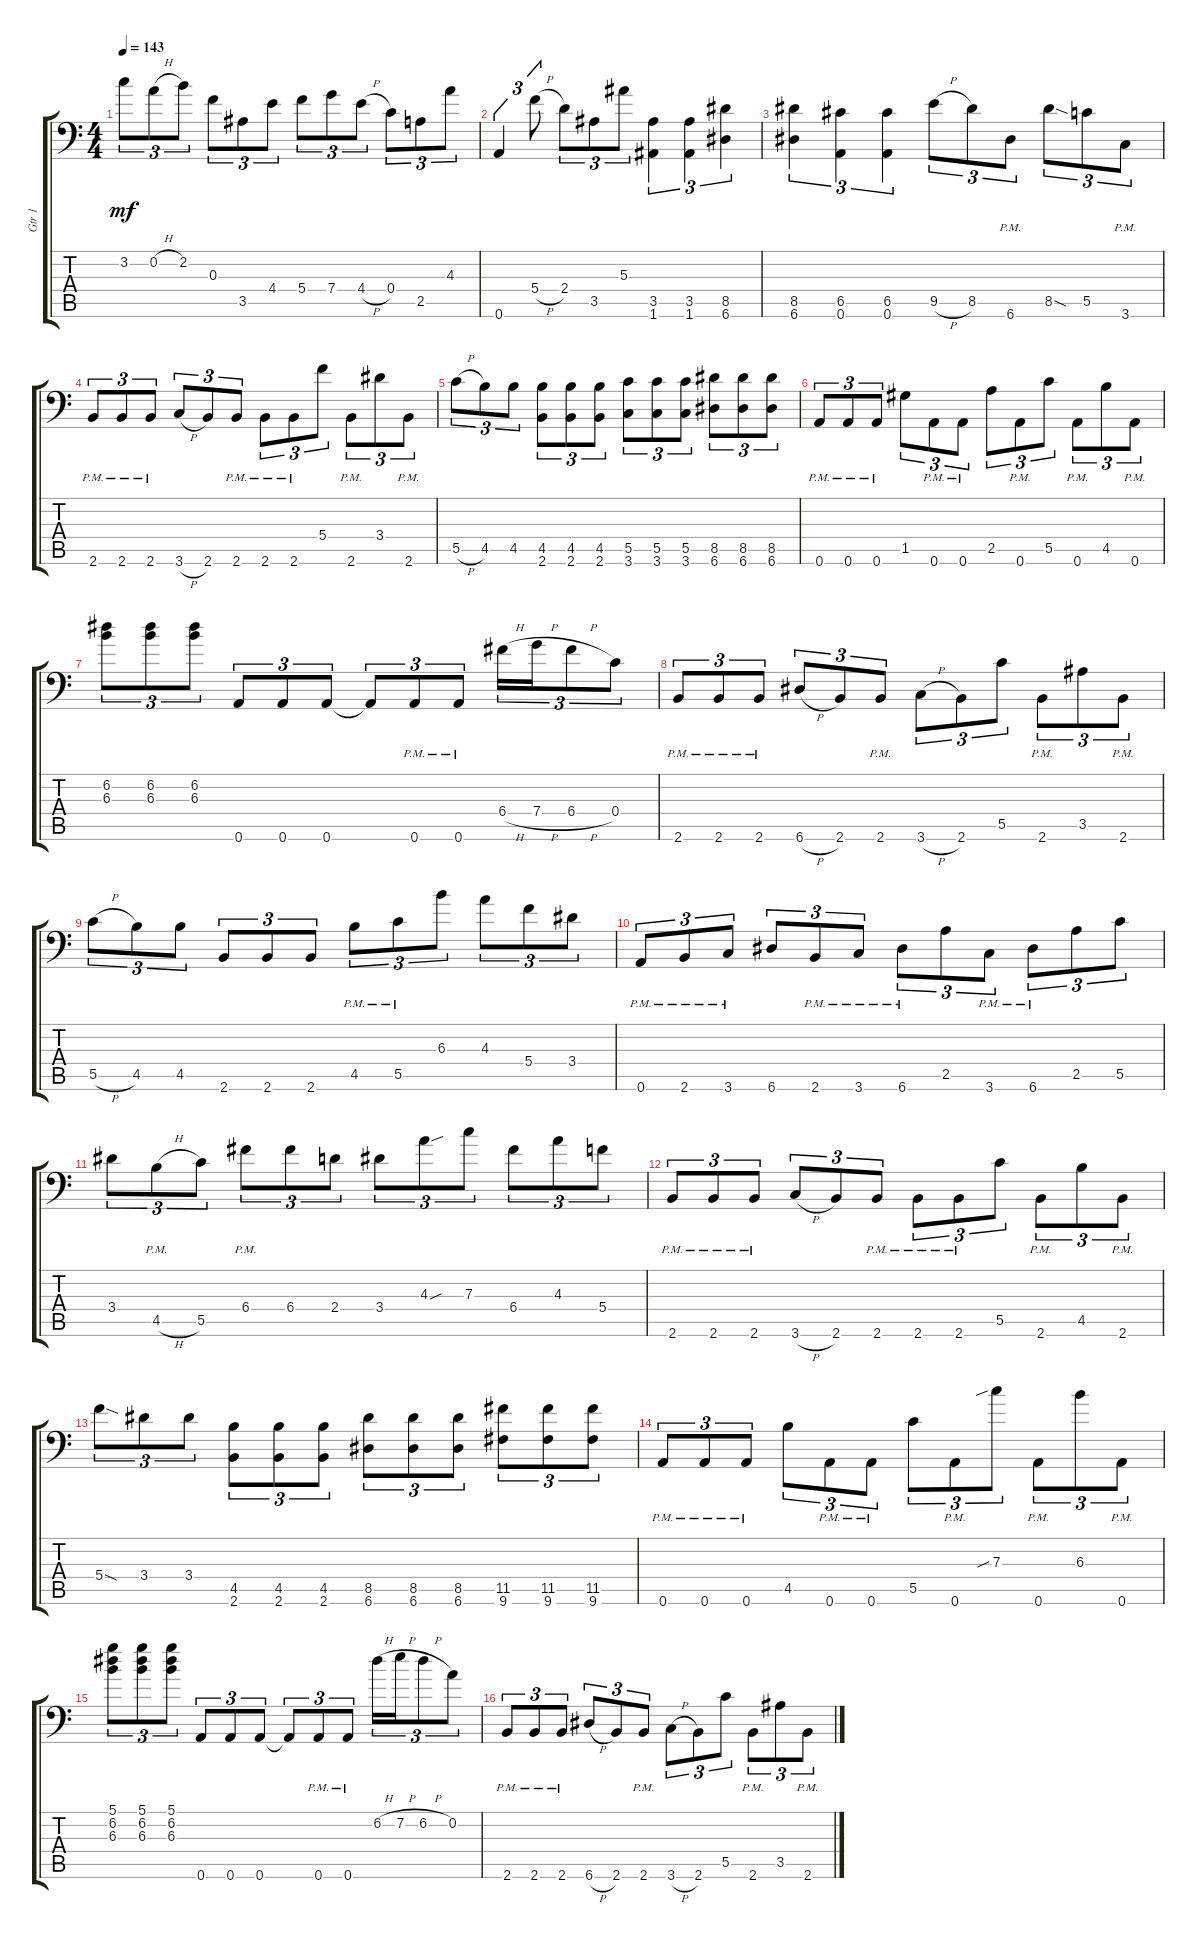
\track ("Gtr 1" "Gtr 1") {instrument electricguitarclean}
\staff {score tabs}
\tuning (D4 A3 F3 C3 G2 A1) {hide}
\ts (4 4)
\tempo 143
\clef f4
\ks c
3.2.8{tu (3 2) dy mf} 0.2{h}.8{tu (3 2)} 2.2.8{tu (3 2)} 0.3.8{tu (3 2)} 3.5.8{tu (3 2)} 4.4.8{tu (3 2)} 5.4.8{tu (3 2)} 7.4.8{tu (3 2)} 4.4{h}.8{tu (3 2)} 0.4.8{tu (3 2)} 2.5.8{tu (3 2)} 4.3.8{tu (3 2)} |
0.6.4{tu (3 2)} 5.4{h}.8{tu (3 2)} 2.4.8{tu (3 2)} 3.5.8{tu (3 2)} 5.3.8{tu (3 2)} (3.5 1.6).4{tu (3 2)} (3.5 1.6).4{tu (3 2)} (8.5 6.6).4{tu (3 2)} |
(8.5 6.6).4{tu (3 2)} (6.5 0.6).4{tu (3 2)} (6.5 0.6).4{tu (3 2)} 9.5{h}.8{tu (3 2)} 8.5.8{tu (3 2)} 6.6{pm}.8{tu (3 2)} 8.5{sod}.8{tu (3 2)} 5.5.8{tu (3 2)} 3.6{pm}.8{tu (3 2)} |
2.6{pm}.8{tu (3 2)} 2.6{pm}.8{tu (3 2)} 2.6{pm}.8{tu (3 2)} 3.6{h}.8{tu (3 2)} 2.6.8{tu (3 2)} 2.6{pm}.8{tu (3 2)} 2.6{pm}.8{tu (3 2)} 2.6{pm}.8{tu (3 2)} 5.4.8{tu (3 2)} 2.6{pm}.8{tu (3 2)} 3.4.8{tu (3 2)} 2.6{pm}.8{tu (3 2)} |
5.5{h}.8{tu (3 2)} 4.5.8{tu (3 2)} 4.5.8{tu (3 2)} (4.5 2.6).8{tu (3 2)} (4.5 2.6).8{tu (3 2)} (4.5 2.6).8{tu (3 2)} (5.5 3.6).8{tu (3 2)} (5.5 3.6).8{tu (3 2)} (5.5 3.6).8{tu (3 2)} (8.5 6.6).8{tu (3 2)} (8.5 6.6).8{tu (3 2)} (8.5 6.6).8{tu (3 2)} |
0.6{pm}.8{tu (3 2)} 0.6{pm}.8{tu (3 2)} 0.6{pm}.8{tu (3 2)} 1.5.8{tu (3 2)} 0.6{pm}.8{tu (3 2)} 0.6{pm}.8{tu (3 2)} 2.5.8{tu (3 2)} 0.6{pm}.8{tu (3 2)} 5.5.8{tu (3 2)} 0.6{pm}.8{tu (3 2)} 4.5.8{tu (3 2)} 0.6{pm}.8{tu (3 2)} |
(6.2 6.3).8{tu (3 2)} (6.2 6.3).8{tu (3 2)} (6.2 6.3).8{tu (3 2)} 0.6.8{tu (3 2)} 0.6.8{tu (3 2)} 0.6.8{tu (3 2)} 0.6{t}.8{tu (3 2)} 0.6{pm}.8{tu (3 2)} 0.6{pm}.8{tu (3 2)} 6.4{h}.16{tu (3 2)} 7.4{h}.16{tu (3 2)} 6.4{h}.8{tu (3 2)} 0.4.8{tu (3 2)} |
2.6{pm}.8{tu (3 2)} 2.6{pm}.8{tu (3 2)} 2.6{pm}.8{tu (3 2)} 6.6{h}.8{tu (3 2)} 2.6.8{tu (3 2)} 2.6{pm}.8{tu (3 2)} 3.6{h}.8{tu (3 2)} 2.6.8{tu (3 2)} 5.5.8{tu (3 2)} 2.6{pm}.8{tu (3 2)} 3.5.8{tu (3 2)} 2.6{pm}.8{tu (3 2)} |
5.5{h}.8{tu (3 2)} 4.5.8{tu (3 2)} 4.5.8{tu (3 2)} 2.6.8{tu (3 2)} 2.6.8{tu (3 2)} 2.6.8{tu (3 2)} 4.5{pm}.8{tu (3 2)} 5.5{pm}.8{tu (3 2)} 6.3.8{tu (3 2)} 4.3.8{tu (3 2)} 5.4.8{tu (3 2)} 3.4.8{tu (3 2)} |
0.6{pm}.8{tu (3 2)} 2.6{pm}.8{tu (3 2)} 3.6{pm}.8{tu (3 2)} 6.6.8{tu (3 2)} 2.6{pm}.8{tu (3 2)} 3.6{pm}.8{tu (3 2)} 6.6{pm}.8{tu (3 2)} 2.5.8{tu (3 2)} 3.6{pm}.8{tu (3 2)} 6.6{pm}.8{tu (3 2)} 2.5.8{tu (3 2)} 5.5.8{tu (3 2)} |
3.4.8{tu (3 2)} 4.5{h pm}.8{tu (3 2)} 5.5.8{tu (3 2)} 6.4{pm}.8{tu (3 2)} 6.4.8{tu (3 2)} 2.4.8{tu (3 2)} 3.4.8{tu (3 2)} 4.3{sou}.8{tu (3 2)} 7.3.8{tu (3 2)} 6.4.8{tu (3 2)} 4.3.8{tu (3 2)} 5.4.8{tu (3 2)} |
2.6{pm}.8{tu (3 2)} 2.6{pm}.8{tu (3 2)} 2.6{pm}.8{tu (3 2)} 3.6{h}.8{tu (3 2)} 2.6.8{tu (3 2)} 2.6{pm}.8{tu (3 2)} 2.6{pm}.8{tu (3 2)} 2.6{pm}.8{tu (3 2)} 5.5.8{tu (3 2)} 2.6{pm}.8{tu (3 2)} 4.5.8{tu (3 2)} 2.6{pm}.8{tu (3 2)} |
5.4{sod}.8{tu (3 2)} 3.4.8{tu (3 2)} 3.4.8{tu (3 2)} (4.5 2.6).8{tu (3 2)} (4.5 2.6).8{tu (3 2)} (4.5 2.6).8{tu (3 2)} (8.5 6.6).8{tu (3 2)} (8.5 6.6).8{tu (3 2)} (8.5 6.6).8{tu (3 2)} (11.5 9.6).8{tu (3 2)} (11.5 9.6).8{tu (3 2)} (11.5 9.6).8{tu (3 2)} |
0.6{pm}.8{tu (3 2)} 0.6{pm}.8{tu (3 2)} 0.6{pm}.8{tu (3 2)} 4.5.8{tu (3 2)} 0.6{pm}.8{tu (3 2)} 0.6{pm}.8{tu (3 2)} 5.5.8{tu (3 2)} 0.6{pm}.8{tu (3 2)} 7.3{sib}.8{tu (3 2)} 0.6{pm}.8{tu (3 2)} 6.3.8{tu (3 2)} 0.6{pm}.8{tu (3 2)} |
(5.1 6.2 6.3).8{tu (3 2)} (5.1 6.2 6.3).8{tu (3 2)} (5.1 6.2 6.3).8{tu (3 2)} 0.6.8{tu (3 2)} 0.6.8{tu (3 2)} 0.6.8{tu (3 2)} 0.6{t}.8{tu (3 2)} 0.6{pm}.8{tu (3 2)} 0.6{pm}.8{tu (3 2)} 6.2{h}.16{tu (3 2)} 7.2{h}.16{tu (3 2)} 6.2{h}.8{tu (3 2)} 0.2.8{tu (3 2)} |
2.6{pm}.8{tu (3 2)} 2.6{pm}.8{tu (3 2)} 2.6{pm}.8{tu (3 2)} 6.6{h}.8{tu (3 2)} 2.6.8{tu (3 2)} 2.6{pm}.8{tu (3 2)} 3.6{h}.8{tu (3 2)} 2.6.8{tu (3 2)} 5.5.8{tu (3 2)} 2.6{pm}.8{tu (3 2)} 3.5.8{tu (3 2)} 2.6{pm}.8{tu (3 2)}
